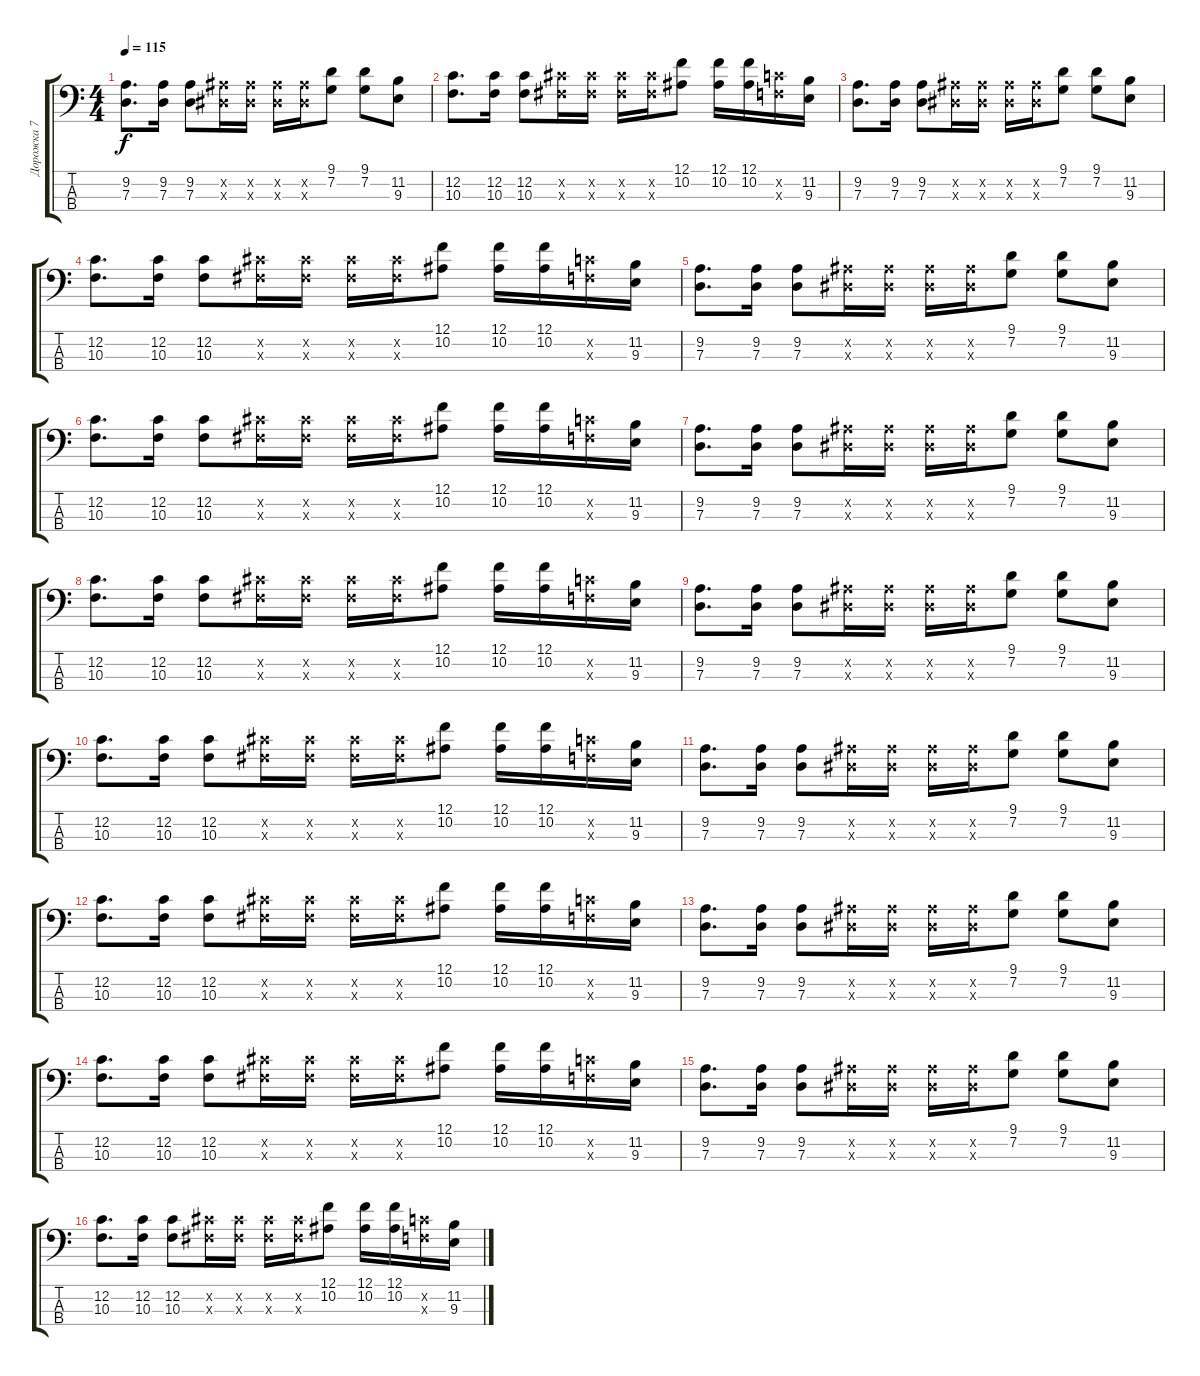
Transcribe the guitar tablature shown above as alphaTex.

\track ("Дорожка 7" "Дорожка 7") {instrument distortionguitar}
\staff {score tabs}
\tuning (F2 C2 G1 D1) {hide}
\ts (4 4)
\tempo 115
\clef f4
\ks c
(9.2 7.3).8{d dy f} (9.2 7.3).16 (9.2 7.3).8 (10.2{x} 8.3{x}).16 (10.2{x} 8.3{x}).16 (10.2{x} 8.3{x}).16 (10.2{x} 8.3{x}).16 (9.1 7.2).8 (9.1 7.2).8 (11.2 9.3).8 |
(12.2 10.3).8{d} (12.2 10.3).16 (12.2 10.3).8 (13.2{x} 11.3{x}).16 (13.2{x} 11.3{x}).16 (13.2{x} 11.3{x}).16 (13.2{x} 11.3{x}).16 (12.1 10.2).8 (12.1 10.2).16 (12.1 10.2).16 (12.2{x} 10.3{x}).16 (11.2 9.3).16 |
(9.2 7.3).8{d} (9.2 7.3).16 (9.2 7.3).8 (10.2{x} 8.3{x}).16 (10.2{x} 8.3{x}).16 (10.2{x} 8.3{x}).16 (10.2{x} 8.3{x}).16 (9.1 7.2).8 (9.1 7.2).8 (11.2 9.3).8 |
(12.2 10.3).8{d} (12.2 10.3).16 (12.2 10.3).8 (13.2{x} 11.3{x}).16 (13.2{x} 11.3{x}).16 (13.2{x} 11.3{x}).16 (13.2{x} 11.3{x}).16 (12.1 10.2).8 (12.1 10.2).16 (12.1 10.2).16 (12.2{x} 10.3{x}).16 (11.2 9.3).16 |
(9.2 7.3).8{d} (9.2 7.3).16 (9.2 7.3).8 (10.2{x} 8.3{x}).16 (10.2{x} 8.3{x}).16 (10.2{x} 8.3{x}).16 (10.2{x} 8.3{x}).16 (9.1 7.2).8 (9.1 7.2).8 (11.2 9.3).8 |
(12.2 10.3).8{d} (12.2 10.3).16 (12.2 10.3).8 (13.2{x} 11.3{x}).16 (13.2{x} 11.3{x}).16 (13.2{x} 11.3{x}).16 (13.2{x} 11.3{x}).16 (12.1 10.2).8 (12.1 10.2).16 (12.1 10.2).16 (12.2{x} 10.3{x}).16 (11.2 9.3).16 |
(9.2 7.3).8{d} (9.2 7.3).16 (9.2 7.3).8 (10.2{x} 8.3{x}).16 (10.2{x} 8.3{x}).16 (10.2{x} 8.3{x}).16 (10.2{x} 8.3{x}).16 (9.1 7.2).8 (9.1 7.2).8 (11.2 9.3).8 |
(12.2 10.3).8{d} (12.2 10.3).16 (12.2 10.3).8 (13.2{x} 11.3{x}).16 (13.2{x} 11.3{x}).16 (13.2{x} 11.3{x}).16 (13.2{x} 11.3{x}).16 (12.1 10.2).8 (12.1 10.2).16 (12.1 10.2).16 (12.2{x} 10.3{x}).16 (11.2 9.3).16 |
(9.2 7.3).8{d} (9.2 7.3).16 (9.2 7.3).8 (10.2{x} 8.3{x}).16 (10.2{x} 8.3{x}).16 (10.2{x} 8.3{x}).16 (10.2{x} 8.3{x}).16 (9.1 7.2).8 (9.1 7.2).8 (11.2 9.3).8 |
(12.2 10.3).8{d} (12.2 10.3).16 (12.2 10.3).8 (13.2{x} 11.3{x}).16 (13.2{x} 11.3{x}).16 (13.2{x} 11.3{x}).16 (13.2{x} 11.3{x}).16 (12.1 10.2).8 (12.1 10.2).16 (12.1 10.2).16 (12.2{x} 10.3{x}).16 (11.2 9.3).16 |
(9.2 7.3).8{d} (9.2 7.3).16 (9.2 7.3).8 (10.2{x} 8.3{x}).16 (10.2{x} 8.3{x}).16 (10.2{x} 8.3{x}).16 (10.2{x} 8.3{x}).16 (9.1 7.2).8 (9.1 7.2).8 (11.2 9.3).8 |
(12.2 10.3).8{d} (12.2 10.3).16 (12.2 10.3).8 (13.2{x} 11.3{x}).16 (13.2{x} 11.3{x}).16 (13.2{x} 11.3{x}).16 (13.2{x} 11.3{x}).16 (12.1 10.2).8 (12.1 10.2).16 (12.1 10.2).16 (12.2{x} 10.3{x}).16 (11.2 9.3).16 |
(9.2 7.3).8{d} (9.2 7.3).16 (9.2 7.3).8 (10.2{x} 8.3{x}).16 (10.2{x} 8.3{x}).16 (10.2{x} 8.3{x}).16 (10.2{x} 8.3{x}).16 (9.1 7.2).8 (9.1 7.2).8 (11.2 9.3).8 |
(12.2 10.3).8{d} (12.2 10.3).16 (12.2 10.3).8 (13.2{x} 11.3{x}).16 (13.2{x} 11.3{x}).16 (13.2{x} 11.3{x}).16 (13.2{x} 11.3{x}).16 (12.1 10.2).8 (12.1 10.2).16 (12.1 10.2).16 (12.2{x} 10.3{x}).16 (11.2 9.3).16 |
(9.2 7.3).8{d} (9.2 7.3).16 (9.2 7.3).8 (10.2{x} 8.3{x}).16 (10.2{x} 8.3{x}).16 (10.2{x} 8.3{x}).16 (10.2{x} 8.3{x}).16 (9.1 7.2).8 (9.1 7.2).8 (11.2 9.3).8 |
(12.2 10.3).8{d} (12.2 10.3).16 (12.2 10.3).8 (13.2{x} 11.3{x}).16 (13.2{x} 11.3{x}).16 (13.2{x} 11.3{x}).16 (13.2{x} 11.3{x}).16 (12.1 10.2).8 (12.1 10.2).16 (12.1 10.2).16 (12.2{x} 10.3{x}).16 (11.2 9.3).16
